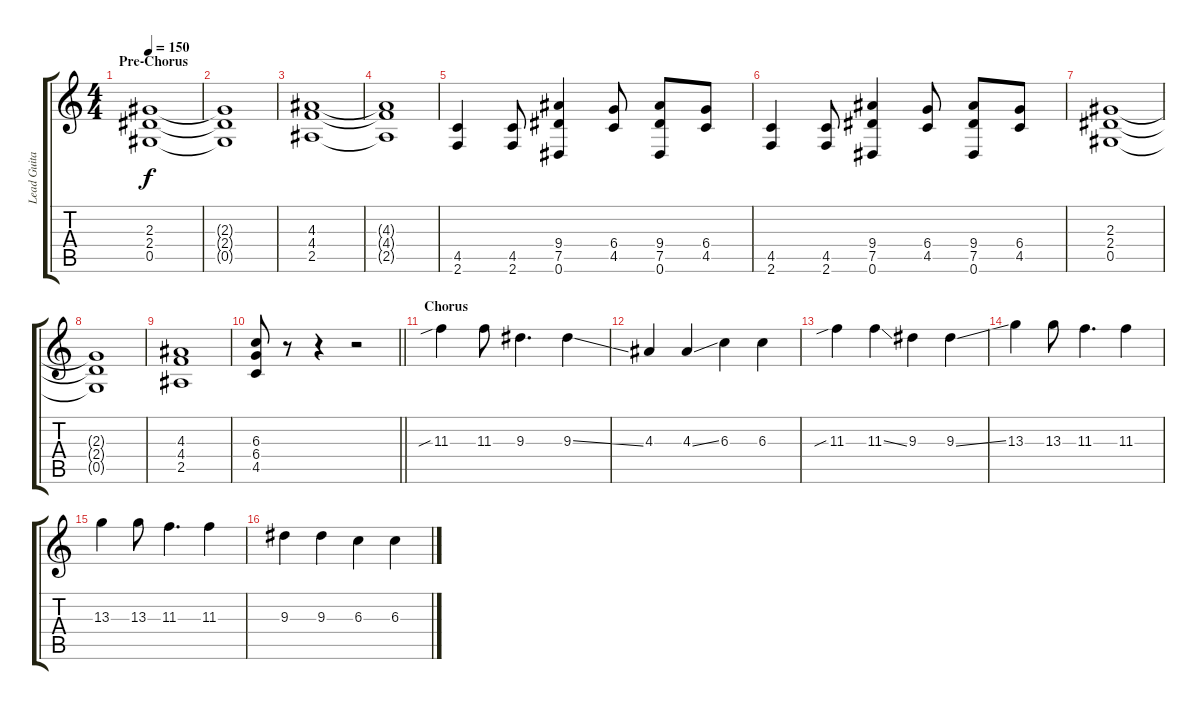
\track ("Lead Guitar 2" "Lead Guita") {instrument distortionguitar}
\staff {score tabs}
\tuning (Eb4 Bb3 Gb3 Db3 Ab2 Eb2) {hide}
\ts (4 4)
\section ("" "Pre-Chorus")
\tempo 150
\clef g2
\ks c
(2.3 2.4 0.5).1{dy f} |
(2.3{t} 2.4{t} 0.5{t}).1 |
(4.3 4.4 2.5).1 |
(4.3{t} 4.4{t} 2.5{t}).1 |
(4.5 2.6).4 (4.5 2.6).8 (9.4 7.5 0.6).4 (6.4 4.5).8 (9.4 7.5 0.6).8 (6.4 4.5).8 |
(4.5 2.6).4 (4.5 2.6).8 (9.4 7.5 0.6).4 (6.4 4.5).8 (9.4 7.5 0.6).8 (6.4 4.5).8 |
(2.3 2.4 0.5).1 |
(2.3{t} 2.4{t} 0.5{t}).1 |
(4.3 4.4 2.5).1 |
\barLineRight lightlight
(6.3 6.4 4.5).8 r.8 r.4 r.2 |
\section ("" "Chorus")
11.3{sib}.4 11.3.8 9.3.4{d} 9.3{ss}.4 |
4.3.4 4.3{ss}.4 6.3.4 6.3.4 |
11.3{sib}.4 11.3{ss}.4 9.3.4 9.3{ss}.4 |
13.3.4 13.3.8 11.3.4{d} 11.3.4 |
13.3.4 13.3.8 11.3.4{d} 11.3.4 |
9.3.4 9.3.4 6.3.4 6.3.4
